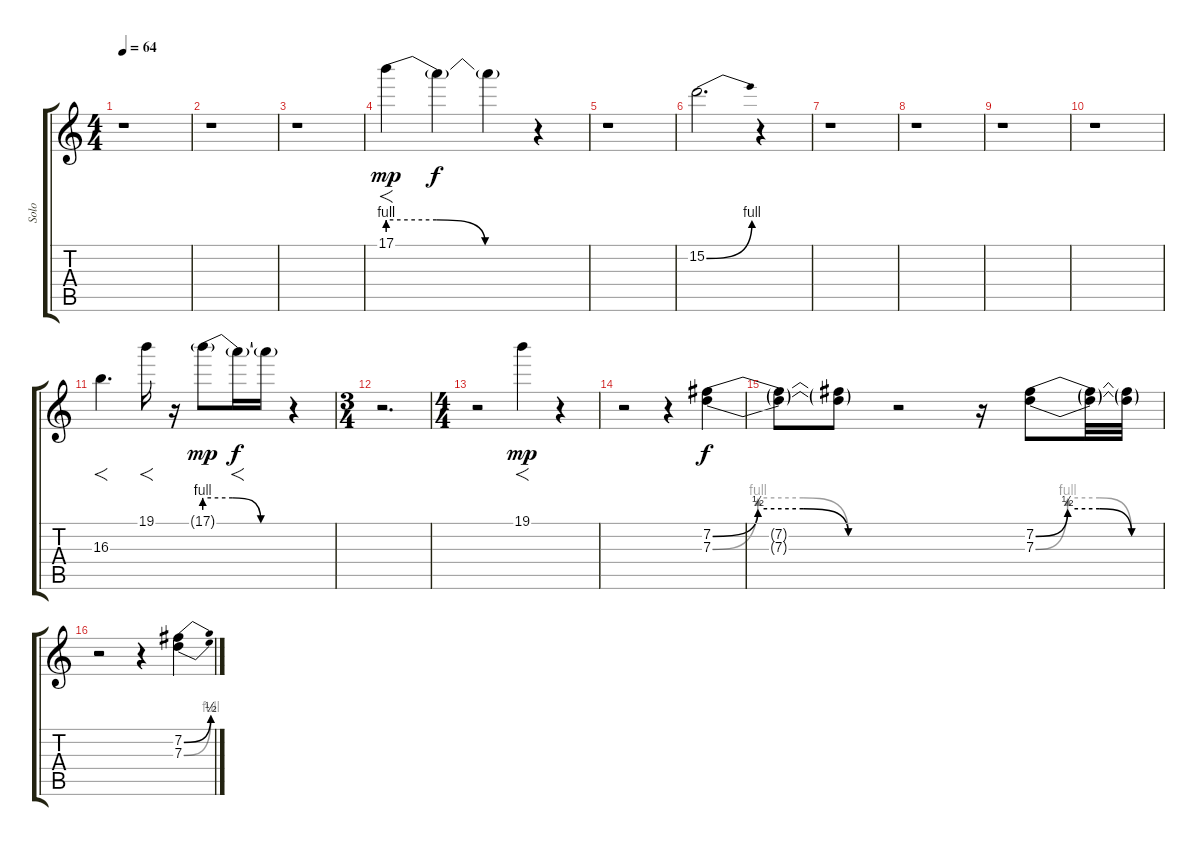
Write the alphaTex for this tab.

\track ("Solo" "Solo") {instrument distortionguitar}
\staff {score tabs}
\tuning (E4 B3 G3 D3 A2 E2) {hide}
\ts (4 4)
\tempo 64
\clef g2
\ks c
r.1{dy f} |
r.1 |
r.1 |
17.1{be (custom 0 4 20 4 40 0 60 0)}.4{f dy mp} 17.1{t}.4{dy f} 17.1{t}.4 r.4 |
r.1 |
15.2{be (bend 0 0 60 4)}.2{d} r.4 |
r.1 |
r.1 |
r.1 |
r.1 |
16.3.4{f d} 19.1.16{f} r.16 17.1{be (custom 0 4 20 4 40 0 60 0) g}.8{dy mp} 17.1{t}.16{f dy f} 17.1{t}.16 r.4 |
\ts (3 4)
r.2{d} |
\ts (4 4)
r.2 19.1.4{f dy mp} r.4 |
r.2 r.4 (7.2{be (custom 0 0 15 2 30 2 45 0 60 0)} 7.3{be (custom 0 0 15 4 30 4 45 0 60 0)}).4{dy f} |
(7.2{t} 7.3{t}).8 (7.2{t} 7.3{t}).8 r.2 r.16 (7.2{be (custom 0 0 15 2 30 2 45 0 60 0)} 7.3{be (custom 0 0 15 4 30 4 45 0 60 0)}).8 (7.2{t} 7.3{t}).32 (7.2{t} 7.3{t}).32 |
r.2 r.4 (7.2{be (bend 0 0 60 2)} 7.3{be (bend 0 0 60 4)}).4
